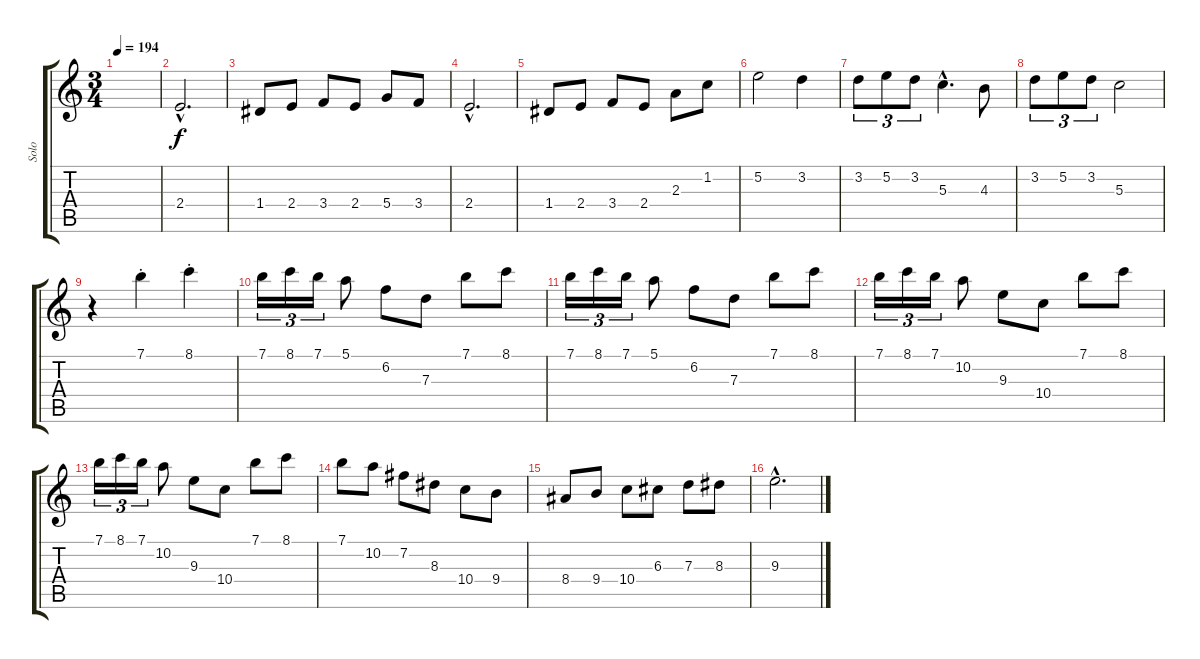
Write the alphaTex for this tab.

\track ("Solo" "Solo") {instrument acousticguitarsteel}
\staff {score tabs}
\tuning (E4 B3 G3 D3 A2 E2) {hide}
\ts (3 4)
\tempo 194
\clef g2
\ks aminor
|
2.4{hac}.2{d} |
1.4.8 2.4.8 3.4.8 2.4.8 5.4.8 3.4.8 |
2.4{hac}.2{d} |
1.4.8 2.4.8 3.4.8 2.4.8 2.3.8 1.2.8 |
5.2.2 3.2.4 |
3.2.8{tu (3 2)} 5.2.8{tu (3 2)} 3.2.8{tu (3 2)} 5.3{hac}.4{d} 4.3.8 |
3.2.8{tu (3 2)} 5.2.8{tu (3 2)} 3.2.8{tu (3 2)} 5.3.2 |
r.4 7.1{st}.4 8.1{st}.4 |
7.1.16{tu (3 2)} 8.1.16{tu (3 2)} 7.1.16{tu (3 2)} 5.1.8 6.2.8 7.3.8 7.1.8 8.1.8 |
7.1.16{tu (3 2)} 8.1.16{tu (3 2)} 7.1.16{tu (3 2)} 5.1.8 6.2.8 7.3.8 7.1.8 8.1.8 |
7.1.16{tu (3 2)} 8.1.16{tu (3 2)} 7.1.16{tu (3 2)} 10.2.8 9.3.8 10.4.8 7.1.8 8.1.8 |
7.1.16{tu (3 2)} 8.1.16{tu (3 2)} 7.1.16{tu (3 2)} 10.2.8 9.3.8 10.4.8 7.1.8 8.1.8 |
7.1.8 10.2.8 7.2.8 8.3.8 10.4.8 9.4.8 |
8.4.8 9.4.8 10.4.8 6.3.8 7.3.8 8.3.8 |
9.3{hac}.2{d}
